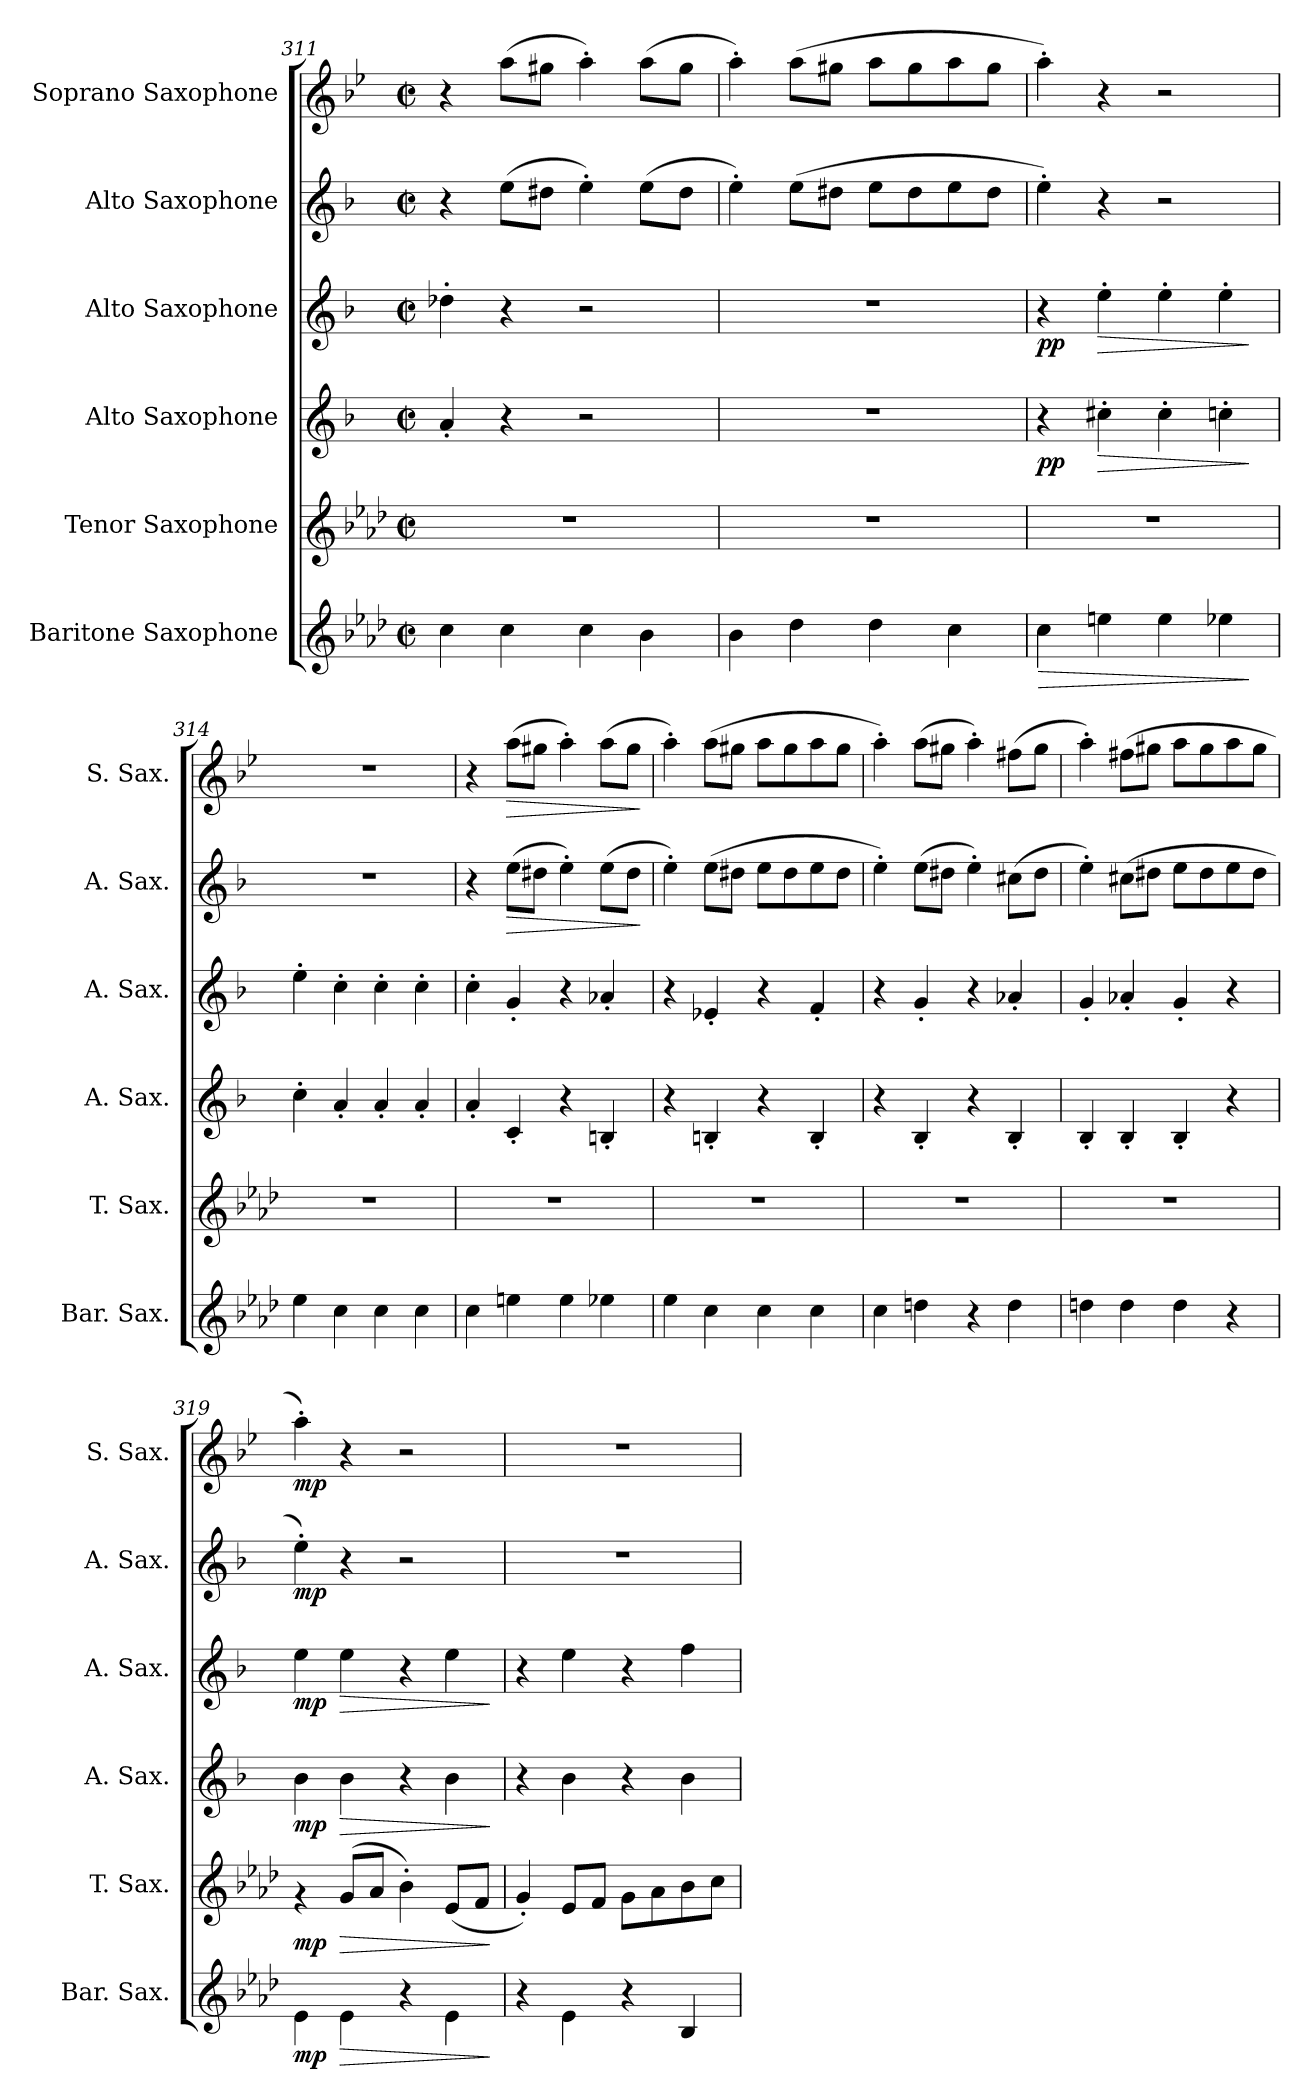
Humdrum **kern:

**kern	**dynam	**kern	**dynam	**kern	**dynam	**kern	**dynam	**kern	**dynam	**kern	**dynam
*part6	*part6	*part5	*part5	*part4	*part4	*part3	*part3	*part2	*part2	*part1	*part1
*staff6	*staff6	*staff5	*staff5	*staff4	*staff4	*staff3	*staff3	*staff2	*staff2	*staff1	*staff1
*I"Baritone Saxophone	*	*I"Tenor Saxophone	*	*I"Alto Saxophone	*	*I"Alto Saxophone	*	*I"Alto Saxophone	*	*I"Soprano Saxophone	*
*I'Bar. Sax.	*	*I'T. Sax.	*	*I'A. Sax.	*	*I'A. Sax.	*	*I'A. Sax.	*	*I'S. Sax.	*
*clefG2	*	*clefG2	*	*clefG2	*	*clefG2	*	*clefG2	*	*clefG2	*
*ITrd12c21	*	*ITrd8c14	*	*ITrd5c9	*	*ITrd5c9	*	*ITrd5c9	*	*ITrd1c2	*
*k[b-e-a-d-]	*	*k[b-e-a-d-]	*	*k[b-e-a-d-]	*	*k[b-e-a-d-]	*	*k[b-e-a-d-]	*	*k[b-e-a-d-]	*
*M2/2	*	*M2/2	*	*M2/2	*	*M2/2	*	*M2/2	*	*M2/2	*
*met(c|)	*	*met(c|)	*	*met(c|)	*	*met(c|)	*	*met(c|)	*	*met(c|)	*
=311	=311	=311	=311	=311	=311	=311	=311	=311	=311	=311	=311
4c\	.	1r	.	4c'/	.	4f-X'\	.	4r	.	4r	.
4c\	.	.	.	4r	.	4r	.	(>8g\L	.	(>8gg\L	.
.	.	.	.	.	.	.	.	8f#X\J	.	8ff#X\J	.
4c\	.	.	.	2r	.	2r	.	4g'\)	.	4gg'\)	.
4B-\	.	.	.	.	.	.	.	(>8g\L	.	(>8gg\L	.
.	.	.	.	.	.	.	.	8f#\J	.	8ff#\J	.
=312	=312	=312	=312	=312	=312	=312	=312	=312	=312	=312	=312
4B-\	.	1r	.	1r	.	1r	.	4g'\)	.	4gg'\)	.
4d-\	.	.	.	.	.	.	.	(>8g\L	.	(>8gg\L	.
.	.	.	.	.	.	.	.	8f#X\J	.	8ff#X\J	.
4d-\	.	.	.	.	.	.	.	8g\L	.	8gg\L	.
.	.	.	.	.	.	.	.	8f#\	.	8ff#\	.
4c\	.	.	.	.	.	.	.	8g\	.	8gg\	.
.	.	.	.	.	.	.	.	8f#\J	.	8ff#\J	.
=313	=313	=313	=313	=313	=313	=313	=313	=313	=313	=313	=313
!	!LO:HP:b	!	!	!	!LO:DY:b	!	!	!	!	!	!
!	!	!	!	!	!LO:DY:n=1:b	!	!LO:DY:b	!	!	!	!
!	!	!	!	!	!	!	!LO:DY:n=1:b	!	!	!	!
4c\	>	1r	.	4r	p p	4r	p p	4g'\)	.	4gg'\)	.
!	!	!	!	!	!LO:HP:b	!	!LO:HP:b	!	!	!	!
4en\	.	.	.	4en'\	>	4g'\	>	4r	.	4r	.
4e\	.	.	.	4e'\	.	4g'\	.	2r	.	2r	.
4e-X\	.	.	.	4e-X'\	.	4g'\	.	.	.	.	.
.	]	.	.	.	]	.	]	.	.	.	.
=314	=314	=314	=314	=314	=314	=314	=314	=314	=314	=314	=314
4e-\	.	1r	.	4e-'\	.	4g'\	.	1r	.	1r	.
4c\	.	.	.	4c'/	.	4e-'\	.	.	.	.	.
4c\	.	.	.	4c'/	.	4e-'\	.	.	.	.	.
4c\	.	.	.	4c'/	.	4e-'\	.	.	.	.	.
!!LO:LB:g=z
=315	=315	=315	=315	=315	=315	=315	=315	=315	=315	=315	=315
4c\	.	1r	.	4c'/	.	4e-'\	.	4r	.	4r	.
!	!	!	!	!	!	!	!	!	!LO:HP:b	!	!LO:HP:b
4en\	.	.	.	4E-'/	.	4B-'/	.	(>8g\L	>	(>8gg\L	>
.	.	.	.	.	.	.	.	8f#X\J	.	8ff#X\J	.
4e\	.	.	.	4r	.	4r	.	4g'\)	.	4gg'\)	.
4e-X\	.	.	.	4Dn'/	.	4c-X'/	.	(>8g\L	.	(>8gg\L	.
.	.	.	.	.	.	.	.	8f#\J	.	8ff#\J	.
.	.	.	.	.	.	.	.	.	]	.	]
=316	=316	=316	=316	=316	=316	=316	=316	=316	=316	=316	=316
4e-\	.	1r	.	4r	.	4r	.	4g'\)	.	4gg'\)	.
4c\	.	.	.	4Dn'/	.	4G-X'/	.	(>8g\L	.	(>8gg\L	.
.	.	.	.	.	.	.	.	8f#X\J	.	8ff#X\J	.
4c\	.	.	.	4r	.	4r	.	8g\L	.	8gg\L	.
.	.	.	.	.	.	.	.	8f#\	.	8ff#\	.
4c\	.	.	.	4D'/	.	4A-'/	.	8g\	.	8gg\	.
.	.	.	.	.	.	.	.	8f#\J	.	8ff#\J	.
=317	=317	=317	=317	=317	=317	=317	=317	=317	=317	=317	=317
4c\	.	1r	.	4r	.	4r	.	4g'\)	.	4gg'\)	.
4dn\	.	.	.	4D-'/	.	4B-'/	.	(>8g\L	.	(>8gg\L	.
.	.	.	.	.	.	.	.	8f#X\J	.	8ff#X\J	.
4r	.	.	.	4r	.	4r	.	4g'\)	.	4gg'\)	.
4d\	.	.	.	4D-'/	.	4c-X'/	.	(>8en\L	.	(>8een\L	.
.	.	.	.	.	.	.	.	8f#\J	.	8ff#\J	.
=318	=318	=318	=318	=318	=318	=318	=318	=318	=318	=318	=318
4dn\	.	1r	.	4D-'/	.	4B-'/	.	4g'\)	.	4gg'\)	.
4d\	.	.	.	4D-'/	.	4c-X'/	.	(>8en\L	.	(>8een\L	.
.	.	.	.	.	.	.	.	8f#X\J	.	8ff#X\J	.
4d\	.	.	.	4D-'/	.	4B-'/	.	8g\L	.	8gg\L	.
.	.	.	.	.	.	.	.	8f#\	.	8ff#\	.
4r	.	.	.	4r	.	4r	.	8g\	.	8gg\	.
.	.	.	.	.	.	.	.	8f#\J	.	8ff#\J	.
!!LO:PB:g=z
=319	=319	=319	=319	=319	=319	=319	=319	=319	=319	=319	=319
!	!LO:DY:b	!	!LO:DY:b	!	!LO:DY:b	!	!LO:DY:b	!	!LO:DY:b	!	!LO:DY:b
4E-\	mp	4rg	mp	4d-\	mp	4g\	mp	4g'\)	mp	4gg'\)	mp
!	!LO:HP:b	!	!LO:HP:b	!	!LO:HP:b	!	!LO:HP:b	!	!	!	!
4E-\	>	(>8G/L	>	4d-\	>	4g\	>	4r	.	4r	.
.	.	8A-/J	.	.	.	.	.	.	.	.	.
4r	.	4B-'\)	.	4r	.	4r	.	2r	.	2r	.
4E-\	.	(<8E-/L	.	4d-\	.	4g\	.	.	.	.	.
.	.	8F/J	.	.	.	.	.	.	.	.	.
.	]	.	]	.	]	.	]	.	.	.	.
=320	=320	=320	=320	=320	=320	=320	=320	=320	=320	=320	=320
4r	.	4G'/)	.	4r	.	4r	.	1r	.	1r	.
4E-\	.	8E-/L	.	4d-\	.	4g\	.	.	.	.	.
.	.	8F/J	.	.	.	.	.	.	.	.	.
4r	.	8G\L	.	4r	.	4r	.	.	.	.	.
.	.	8A-\	.	.	.	.	.	.	.	.	.
4BB-/	.	8B-\	.	4d-\	.	4a-\	.	.	.	.	.
.	.	8c\J	.	.	.	.	.	.	.	.	.
=	=	=	=	=	=	=	=	=	=	=	=
*-	*-	*-	*-	*-	*-	*-	*-	*-	*-	*-	*-
